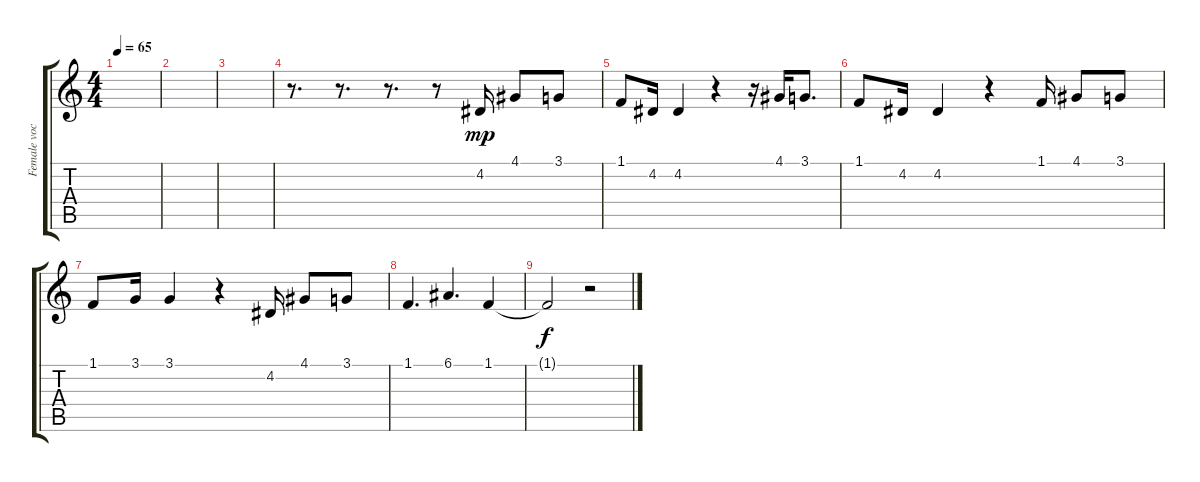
\track ("Female vocals" "Female voc") {instrument sopranosax}
\staff {score tabs}
\tuning (E4 B3 G3 D3 A2 E2) {hide}
\ts (4 4)
\tempo 65
\clef g2
\ks c
|
|
|
r.8{d} r.8{d} r.8{d} r.8 4.2.16{dy mp} 4.1.8 3.1.8 |
1.1.8 4.2.16 4.2.4 r.4 r.16 4.1.16 3.1.8{d} |
1.1.8 4.2.16 4.2.4 r.4 1.1.16 4.1.8 3.1.8 |
1.1.8 3.1.16 3.1.4 r.4 4.2.16 4.1.8 3.1.8 |
1.1.4{d} 6.1.4{d} 1.1.4 |
1.1{t}.2{dy f} r.2
